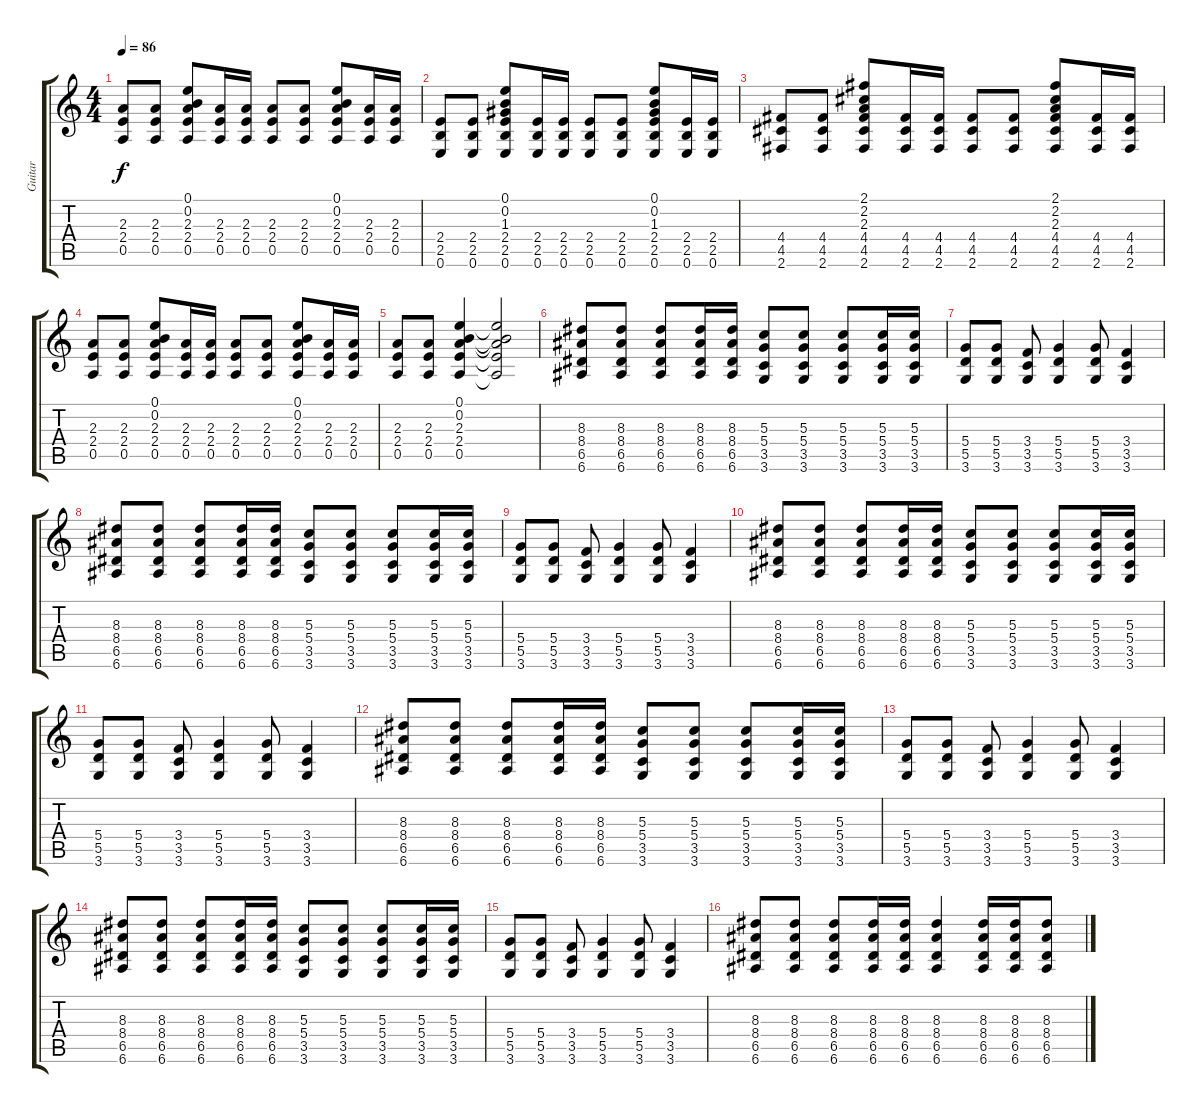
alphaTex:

\track ("Guitar" "Guitar") {instrument distortionguitar}
\staff {score tabs}
\tuning (E4 B3 G3 D3 A2 E2) {hide}
\ts (4 4)
\tempo 86
\clef g2
\ks c
(2.3 2.4 0.5).8{dy f} (2.3 2.4 0.5).8 (0.1 0.2 2.3 2.4 0.5).8 (2.3 2.4 0.5).16 (2.3 2.4 0.5).16 (2.3 2.4 0.5).8 (2.3 2.4 0.5).8 (0.1 0.2 2.3 2.4 0.5).8 (2.3 2.4 0.5).16 (2.3 2.4 0.5).16 |
(2.4 2.5 0.6).8 (2.4 2.5 0.6).8 (0.1 0.2 1.3 2.4 2.5 0.6).8 (2.4 2.5 0.6).16 (2.4 2.5 0.6).16 (2.4 2.5 0.6).8 (2.4 2.5 0.6).8 (0.1 0.2 1.3 2.4 2.5 0.6).8 (2.4 2.5 0.6).16 (2.4 2.5 0.6).16 |
(4.4 4.5 2.6).8 (4.4 4.5 2.6).8 (2.1 2.2 2.3 4.4 4.5 2.6).8 (4.4 4.5 2.6).16 (4.4 4.5 2.6).16 (4.4 4.5 2.6).8 (4.4 4.5 2.6).8 (2.1 2.2 2.3 4.4 4.5 2.6).8 (4.4 4.5 2.6).16 (4.4 4.5 2.6).16 |
(2.3 2.4 0.5).8 (2.3 2.4 0.5).8 (0.1 0.2 2.3 2.4 0.5).8 (2.3 2.4 0.5).16 (2.3 2.4 0.5).16 (2.3 2.4 0.5).8 (2.3 2.4 0.5).8 (0.1 0.2 2.3 2.4 0.5).8 (2.3 2.4 0.5).16 (2.3 2.4 0.5).16 |
(2.3 2.4 0.5).8 (2.3 2.4 0.5).8 (0.1 0.2 2.3 2.4 0.5).4 (0.1{t} 0.2{t} 2.3{t} 2.4{t} 0.5{t}).2 |
(8.3 8.4 6.5 6.6).8 (8.3 8.4 6.5 6.6).8 (8.3 8.4 6.5 6.6).8 (8.3 8.4 6.5 6.6).16 (8.3 8.4 6.5 6.6).16 (5.3 5.4 3.5 3.6).8 (5.3 5.4 3.5 3.6).8 (5.3 5.4 3.5 3.6).8 (5.3 5.4 3.5 3.6).16 (5.3 5.4 3.5 3.6).16 |
(5.4 5.5 3.6).8 (5.4 5.5 3.6).8 (3.4 3.5 3.6).8 (5.4 5.5 3.6).4 (5.4 5.5 3.6).8 (3.4 3.5 3.6).4 |
(8.3 8.4 6.5 6.6).8 (8.3 8.4 6.5 6.6).8 (8.3 8.4 6.5 6.6).8 (8.3 8.4 6.5 6.6).16 (8.3 8.4 6.5 6.6).16 (5.3 5.4 3.5 3.6).8 (5.3 5.4 3.5 3.6).8 (5.3 5.4 3.5 3.6).8 (5.3 5.4 3.5 3.6).16 (5.3 5.4 3.5 3.6).16 |
(5.4 5.5 3.6).8 (5.4 5.5 3.6).8 (3.4 3.5 3.6).8 (5.4 5.5 3.6).4 (5.4 5.5 3.6).8 (3.4 3.5 3.6).4 |
(8.3 8.4 6.5 6.6).8 (8.3 8.4 6.5 6.6).8 (8.3 8.4 6.5 6.6).8 (8.3 8.4 6.5 6.6).16 (8.3 8.4 6.5 6.6).16 (5.3 5.4 3.5 3.6).8 (5.3 5.4 3.5 3.6).8 (5.3 5.4 3.5 3.6).8 (5.3 5.4 3.5 3.6).16 (5.3 5.4 3.5 3.6).16 |
(5.4 5.5 3.6).8 (5.4 5.5 3.6).8 (3.4 3.5 3.6).8 (5.4 5.5 3.6).4 (5.4 5.5 3.6).8 (3.4 3.5 3.6).4 |
(8.3 8.4 6.5 6.6).8 (8.3 8.4 6.5 6.6).8 (8.3 8.4 6.5 6.6).8 (8.3 8.4 6.5 6.6).16 (8.3 8.4 6.5 6.6).16 (5.3 5.4 3.5 3.6).8 (5.3 5.4 3.5 3.6).8 (5.3 5.4 3.5 3.6).8 (5.3 5.4 3.5 3.6).16 (5.3 5.4 3.5 3.6).16 |
(5.4 5.5 3.6).8 (5.4 5.5 3.6).8 (3.4 3.5 3.6).8 (5.4 5.5 3.6).4 (5.4 5.5 3.6).8 (3.4 3.5 3.6).4 |
(8.3 8.4 6.5 6.6).8 (8.3 8.4 6.5 6.6).8 (8.3 8.4 6.5 6.6).8 (8.3 8.4 6.5 6.6).16 (8.3 8.4 6.5 6.6).16 (5.3 5.4 3.5 3.6).8 (5.3 5.4 3.5 3.6).8 (5.3 5.4 3.5 3.6).8 (5.3 5.4 3.5 3.6).16 (5.3 5.4 3.5 3.6).16 |
(5.4 5.5 3.6).8 (5.4 5.5 3.6).8 (3.4 3.5 3.6).8 (5.4 5.5 3.6).4 (5.4 5.5 3.6).8 (3.4 3.5 3.6).4 |
(8.3 8.4 6.5 6.6).8 (8.3 8.4 6.5 6.6).8 (8.3 8.4 6.5 6.6).8 (8.3 8.4 6.5 6.6).16 (8.3 8.4 6.5 6.6).16 (8.3 8.4 6.5 6.6).4 (8.3 8.4 6.5 6.6).16 (8.3 8.4 6.5 6.6).16 (8.3 8.4 6.5 6.6).8
